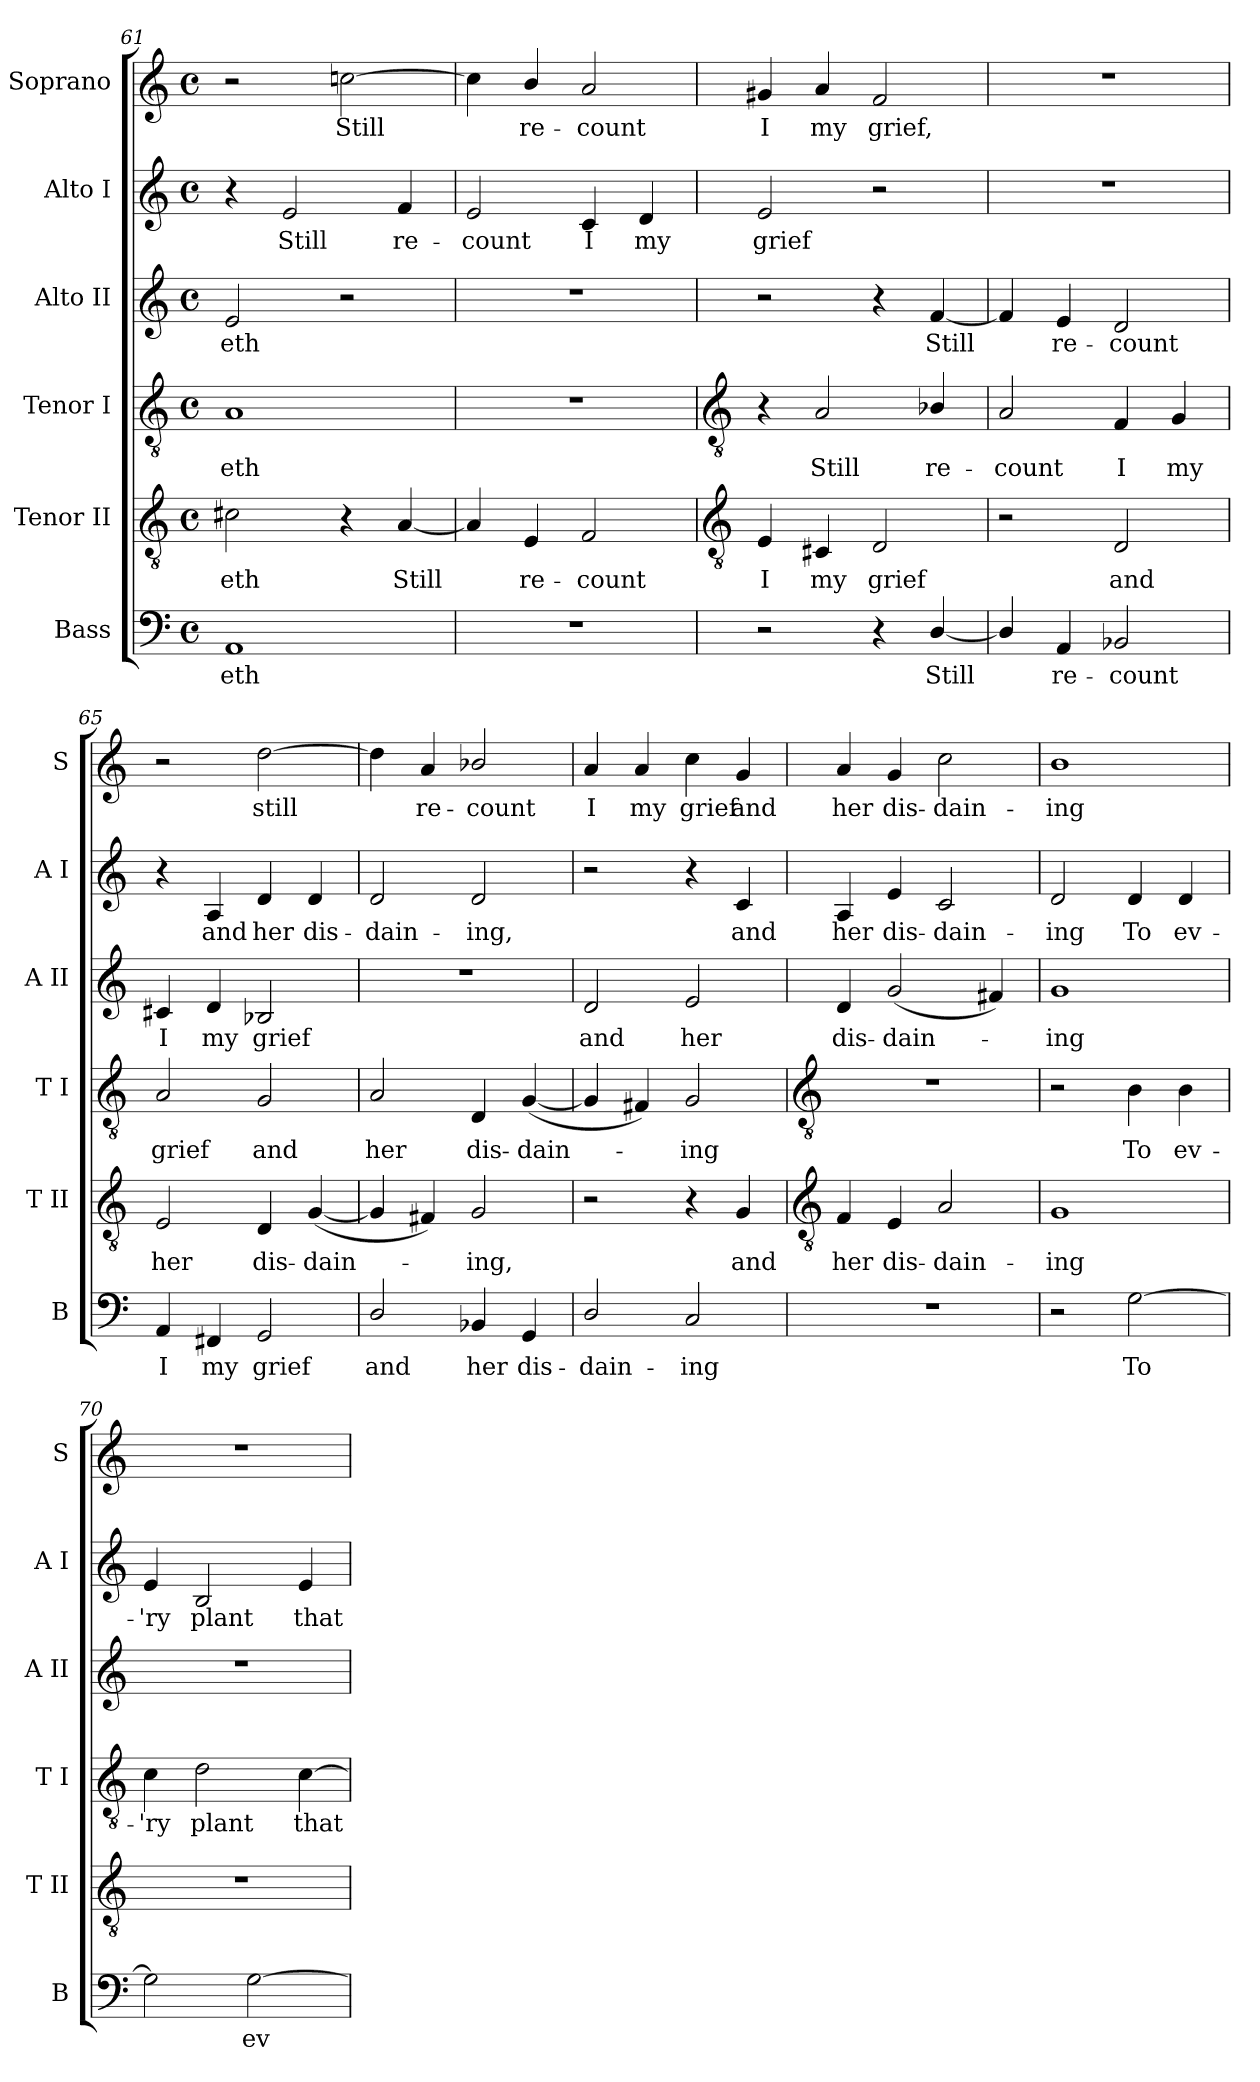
**kern	**text	**kern	**text	**kern	**text	**kern	**text	**kern	**text	**kern	**text
*part6	*part6	*part5	*part5	*part4	*part4	*part3	*part3	*part2	*part2	*part1	*part1
*staff6	*staff6	*staff5	*staff5	*staff4	*staff4	*staff3	*staff3	*staff2	*staff2	*staff1	*staff1
*I"Bass	*	*I"Tenor II	*	*I"Tenor I	*	*I"Alto II	*	*I"Alto I	*	*I"Soprano	*
*I'B	*	*I'T II	*	*I'T I	*	*I'A II	*	*I'A I	*	*I'S	*
*clefF4	*	*clefGv2	*	*clefGv2	*	*clefG2	*	*clefG2	*	*clefG2	*
*k[]	*	*k[]	*	*k[]	*	*k[]	*	*k[]	*	*k[]	*
*C:	*	*C:	*	*C:	*	*C:	*	*C:	*	*C:	*
*M4/4	*	*M4/4	*	*M4/4	*	*M4/4	*	*M4/4	*	*M4/4	*
*met(c)	*	*met(c)	*	*met(c)	*	*met(c)	*	*met(c)	*	*met(c)	*
=61	=61	=61	=61	=61	=61	=61	=61	=61	=61	=61	=61
!	!LO:LY:b	!	!LO:LY:b	!	!LO:LY:b	!	!LO:LY:b	!	!	!	!
1AA	-eth	2c#X	-eth	1A	eth	2e	-eth	4r	.	2r	.
!	!	!	!	!	!	!	!	!	!LO:LY:b	!	!
.	.	.	.	.	.	.	.	2e	Still	.	.
!	!	!	!	!	!	!	!	!	!	!	!LO:LY:b
.	.	4r	.	.	.	2r	.	.	.	[2ccn	Still
!	!	!	!LO:LY:b	!	!	!	!	!	!LO:LY:b	!	!
.	.	[4A	Still	.	.	.	.	4f	re-	.	.
=62	=62	=62	=62	=62	=62	=62	=62	=62	=62	=62	=62
!	!	!	!	!	!	!	!	!	!LO:LY:b	!	!
1r	.	4A]	.	1r	.	1r	.	2e	-count	4cc]	.
!	!	!	!LO:LY:b	!	!	!	!	!	!	!	!LO:LY:b
.	.	4E	re-	.	.	.	.	.	.	4b/	re-
!	!	!	!LO:LY:b	!	!	!	!	!	!LO:LY:b	!	!LO:LY:b
.	.	2F	-count	.	.	.	.	4c	I	2a	-count
!	!	!	!	!	!	!	!	!	!LO:LY:b	!	!
.	.	.	.	.	.	.	.	4d	my	.	.
!!LO:LB:g=z
=63	=63	=63	=63	=63	=63	=63	=63	=63	=63	=63	=63
*	*	*clefGv2	*	*clefGv2	*	*	*	*	*	*	*
!	!	!	!LO:LY:b	!	!	!	!	!	!LO:LY:b	!	!LO:LY:b
2r	.	4E	I	4r	.	2r	.	2e	grief	4g#X	I
!	!	!	!LO:LY:b	!	!LO:LY:b	!	!	!	!	!	!LO:LY:b
.	.	4C#X	my	2A	Still	.	.	.	.	4a	my
!	!	!	!LO:LY:b	!	!	!	!	!	!	!	!LO:LY:b
4r	.	2D	grief	.	.	4r	.	2r	.	2f	grief,
!	!LO:LY:b	!	!	!	!LO:LY:b	!	!LO:LY:b	!	!	!	!
[4D/	Still	.	.	4B-X/	re-	[4f	Still	.	.	.	.
=64	=64	=64	=64	=64	=64	=64	=64	=64	=64	=64	=64
!	!	!	!	!	!LO:LY:b	!	!	!	!	!	!
4D/]	.	2r	.	2A	-count	4f]	.	1r	.	1r	.
!	!LO:LY:b	!	!	!	!	!	!LO:LY:b	!	!	!	!
4AA	re-	.	.	.	.	4e	re-	.	.	.	.
!	!LO:LY:b	!	!LO:LY:b	!	!LO:LY:b	!	!LO:LY:b	!	!	!	!
2BB-X	-count	2D	and	4F	I	2d	-count	.	.	.	.
!	!	!	!	!	!LO:LY:b	!	!	!	!	!	!
.	.	.	.	4G	my	.	.	.	.	.	.
=65	=65	=65	=65	=65	=65	=65	=65	=65	=65	=65	=65
!	!LO:LY:b	!	!LO:LY:b	!	!LO:LY:b	!	!LO:LY:b	!	!	!	!
4AA	I	2E	her	2A	grief	4c#X	I	4r	.	2r	.
!	!LO:LY:b	!	!	!	!	!	!LO:LY:b	!	!LO:LY:b	!	!
4FF#X	my	.	.	.	.	4d	my	4A	and	.	.
!	!LO:LY:b	!	!LO:LY:b	!	!LO:LY:b	!	!LO:LY:b	!	!LO:LY:b	!	!LO:LY:b
2GG	grief	4D	dis-	2G	and	2B-X	grief	4d	her	[2dd	still
!	!	!	!LO:LY:b	!	!	!	!	!	!LO:LY:b	!	!
.	.	(<[4G	-dain-	.	.	.	.	4d	dis-	.	.
=66	=66	=66	=66	=66	=66	=66	=66	=66	=66	=66	=66
!	!LO:LY:b	!	!	!	!LO:LY:b	!	!	!	!LO:LY:b	!	!
2D/	and	4G]	.	2A	her	1r	.	2d	-dain-	4dd]	.
!	!	!	!	!	!	!	!	!	!	!	!LO:LY:b
.	.	4F#X)	.	.	.	.	.	.	.	4a	re-
!	!LO:LY:b	!	!LO:LY:b	!	!LO:LY:b	!	!	!	!LO:LY:b	!	!LO:LY:b
4BB-X	her	2G	ing,	4D	dis-	.	.	2d	-ing,	2b-X/	-count
!	!LO:LY:b	!	!	!	!LO:LY:b	!	!	!	!	!	!
4GG	dis-	.	.	(<[4G	-dain-	.	.	.	.	.	.
=67	=67	=67	=67	=67	=67	=67	=67	=67	=67	=67	=67
!	!LO:LY:b	!	!	!	!	!	!LO:LY:b	!	!	!	!LO:LY:b
2D/	-dain-	2r	.	4G]	.	2d	and	2r	.	4a	I
!	!	!	!	!	!	!	!	!	!	!	!LO:LY:b
.	.	.	.	4F#X)	.	.	.	.	.	4a	my
!	!LO:LY:b	!	!	!	!LO:LY:b	!	!LO:LY:b	!	!	!	!LO:LY:b
2C	-ing	4r	.	2G	ing	2e	her	4r	.	4cc	grief
!	!	!	!LO:LY:b	!	!	!	!	!	!LO:LY:b	!	!LO:LY:b
.	.	4G	and	.	.	.	.	4c	and	4g	and
!!LO:LB:g=z
=68	=68	=68	=68	=68	=68	=68	=68	=68	=68	=68	=68
*	*	*clefGv2	*	*clefGv2	*	*	*	*	*	*	*
!	!	!	!LO:LY:b	!	!	!	!LO:LY:b	!	!LO:LY:b	!	!LO:LY:b
1r	.	4F	her	1r	.	4d	dis-	4A	her	4a	her
!	!	!	!LO:LY:b	!	!	!	!LO:LY:b	!	!LO:LY:b	!	!LO:LY:b
.	.	4E	dis-	.	.	(<2g	-dain-	4e	dis-	4g	dis-
!	!	!	!LO:LY:b	!	!	!	!	!	!LO:LY:b	!	!LO:LY:b
.	.	2A	-dain-	.	.	.	.	2c	-dain-	2cc	-dain-
.	.	.	.	.	.	4f#X)	.	.	.	.	.
=69	=69	=69	=69	=69	=69	=69	=69	=69	=69	=69	=69
!	!	!	!LO:LY:b	!	!	!	!LO:LY:b	!	!LO:LY:b	!	!LO:LY:b
2r	.	1G	-ing	2r	.	1g	ing	2d	-ing	1b	-ing
!	!LO:LY:b	!	!	!	!LO:LY:b	!	!	!	!LO:LY:b	!	!
[2G	To	.	.	4B	To	.	.	4d	To	.	.
!	!	!	!	!	!LO:LY:b	!	!	!	!LO:LY:b	!	!
.	.	.	.	4B	ev-	.	.	4d	ev-	.	.
=70	=70	=70	=70	=70	=70	=70	=70	=70	=70	=70	=70
!	!	!	!	!	!LO:LY:b	!	!	!	!LO:LY:b	!	!
2G]	.	1r	.	4c	-'ry	1r	.	4e	-'ry	1r	.
!	!	!	!	!	!LO:LY:b	!	!	!	!LO:LY:b	!	!
.	.	.	.	2d	plant	.	.	2B	plant	.	.
!	!LO:LY:b	!	!	!	!	!	!	!	!	!	!
[2G	ev-	.	.	.	.	.	.	.	.	.	.
!	!	!	!	!	!LO:LY:b	!	!	!	!LO:LY:b	!	!
.	.	.	.	[4c	that	.	.	4e	that	.	.
=	=	=	=	=	=	=	=	=	=	=	=
*-	*-	*-	*-	*-	*-	*-	*-	*-	*-	*-	*-
